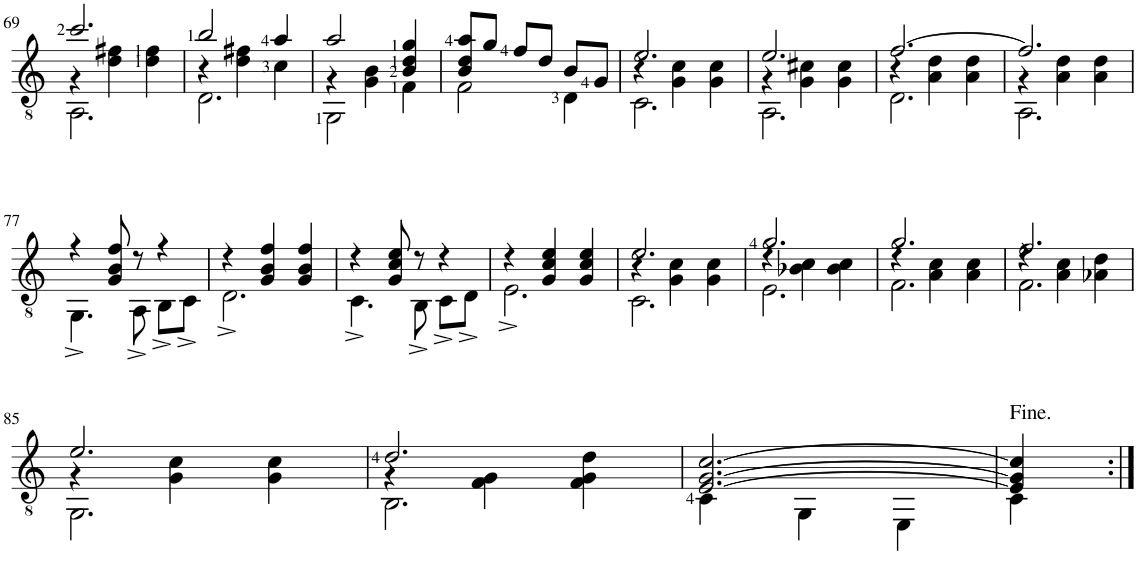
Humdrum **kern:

**kern
*part1
*staff1
*I"Guitar
*I'Guit.
!!LO:PB:g=z
*clefGv2
*k[]
*M3/4
=69
*^
*	*^
2.cc/	4r	2.AA\
.	4d\ 4f#X\	.
.	4d\ 4f#\	.
=70	=70	=70
2b/	4r	2.D\
.	4d\ 4f#X\	.
4a/	4c\	.
=71	=71	=71
2a/	4r	2GG\
.	4G\ 4B\	.
4B/ 4d/ 4g/	4F\	4ryy
*	*v	*v
=72	=72
8B/ 8d/ 8a/L	2F\
8g/J	.
8f/L	.
8d/J	.
8B/L	4D\
8G/J	.
=73	=73
*	*^
2.e/	4r	2.C\
.	4G\ 4c\	.
.	4G\ 4c\	.
=74	=74	=74
2.e/	4r	2.AA\
.	4G\ 4c#X\	.
.	4G\ 4c#\	.
=75	=75	=75
[2.f/	4r	2.D\
.	4A\ 4d\	.
.	4A\ 4d\	.
=76	=76	=76
2.f/]	4r	2.AA\
.	4A\ 4d\	.
.	4A\ 4d\	.
!!LO:LB:g=z	!!	!!
=77	=77	=77
4r	4.ryy	4.GG^\
8G/ 8B/ 8f/	.	.
8r	8AA^\	8ryy
4r	4ryy	8BB^\L
.	.	8C^\J
*	*v	*v
=78	=78
4r	2.D^\
4G/ 4B/ 4f/	.
4G/ 4B/ 4f/	.
=79	=79
4r	4.C^\
8G/ 8c/ 8e/	.
8r	8BB^\
4r	8C^\L
.	8D^\J
=80	=80
4r	2.E^\
4G/ 4c/ 4e/	.
4G/ 4c/ 4e/	.
=81	=81
*	*^
2.e/	4r	2.C\
.	4G\ 4c\	.
.	4G\ 4c\	.
=82	=82	=82
2.g/	4r	2.E\
.	4B-X\ 4c\	.
.	4B-\ 4c\	.
=83	=83	=83
2.g/	4r	2.F\
.	4A\ 4c\	.
.	4A\ 4c\	.
=84	=84	=84
2.f/	4r	2.F\
.	4A\ 4c\	.
.	4A-X\ 4d\	.
!!LO:LB:g=z	!!	!!
=85	=85	=85
2.e/	4r	2.GG\
.	4G\ 4c\	.
.	4G\ 4c\	.
=86	=86	=86
2.d/	4r	2.BB\
.	4F\ 4G\	.
.	4F\ 4G\ 4d\	.
*	*v	*v
=87	=87
[2.E/ [2.G/ [2.c/	4C\
.	4GG\
.	4EE\
=88	=88
4E/] 4G/] 4c/]	4C\
*v	*v
=:|!
*-
